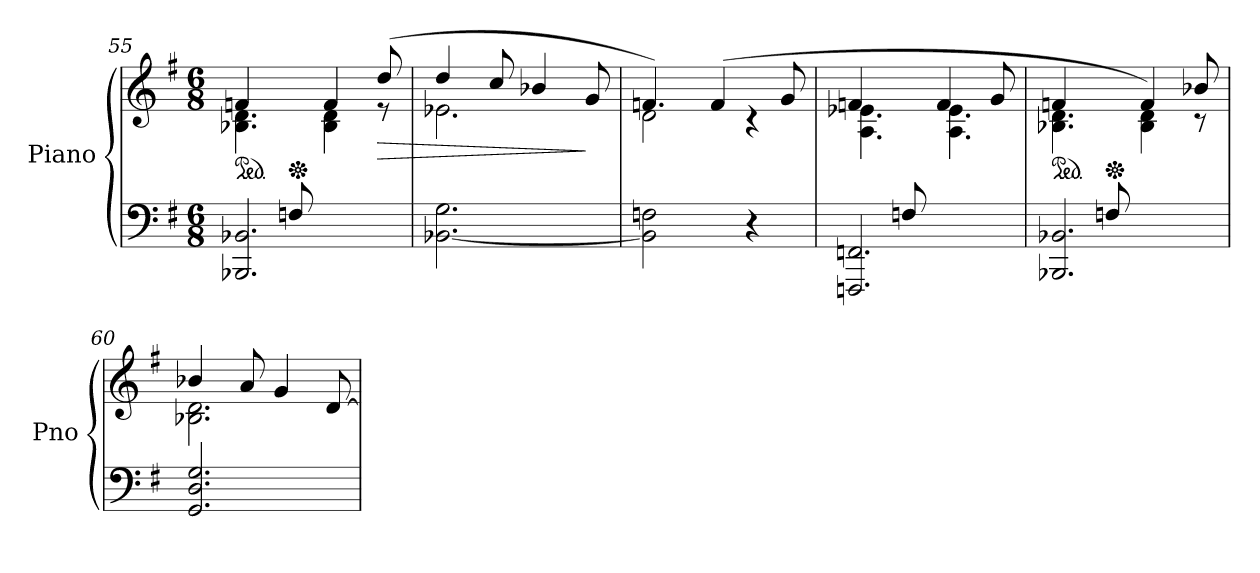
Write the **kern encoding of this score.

**kern	**kern	**dynam
*part1	*part1	*part1
*staff2	*staff1	*staff1/2
*I"Piano	*	*
*I'Pno	*	*
!!LO:LB:g=z
*clefF4	*clefG2	*
*k[f#]	*k[f#]	*
*G:	*G:	*
*M6/8	*M6/8	*
=55	=55	=55
*^	*	*
*	*	*ped	*
*	*	*^	*
4ryy	2.BBB-X/ 2.BB-X/	4fn/	4.B-X\ 4.d\	.
*	*	*Xped	*	*
8Fn/	.	8ryy	.	.
4.ryy	.	4f/	4B-\ 4d\	.
!	!	!	!	!LO:HP:b
.	.	(8dd/	8re	>
*v	*v	*	*	*
=56	=56	=56	=56
[2.BB-X\ 2.G\	4dd/	2.e-X\	.
.	8cc/	.	.
.	4b-X/	.	.
.	8g/	.	]
=57	=57	=57	=57
2BB-\] 2Fn\	4.fn/)	2d\	.
.	(4f/	.	.
4r	.	4rc	.
.	8g/	.	.
=58	=58	=58	=58
*^	*	*	*
4ryy	2.FFFn/ 2.FFn/	4fn/	4.A\ 4.e-X\	.
8Fn/	.	8ryy	.	.
4.ryy	.	4f/	4.A\ 4.e-\	.
.	.	8g/	.	.
=59	=59	=59	=59	=59
*	*	*ped	*	*
4ryy	2.BBB-X/ 2.BB-X/	4fn/	4.B-X\ 4.d\	.
*	*	*Xped	*	*
8Fn/	.	8ryy	.	.
4.ryy	.	4f/)	4B-\ 4d\	.
.	.	8b-X/	8rc	.
*v	*v	*	*	*
=60	=60	=60	=60
2.GG/ 2.D/ 2.G/	4b-X/	2.B-X\ 2.d\	.
.	8a/	.	.
.	4g/	.	.
.	[8d/	.	.
*	*v	*v	*
=	=	=
*-	*-	*-
